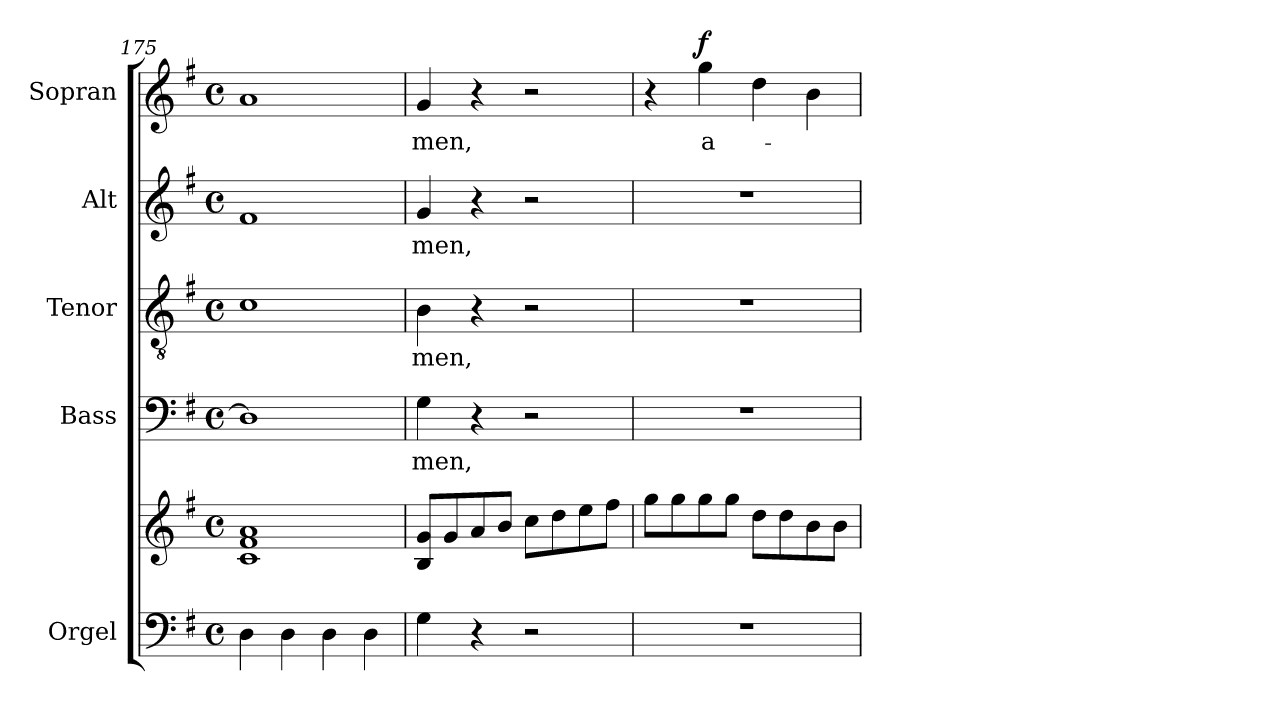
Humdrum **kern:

**kern	**kern	**kern	**text	**kern	**text	**kern	**text	**kern	**text	**dynam
*part5	*part5	*part4	*part4	*part3	*part3	*part2	*part2	*part1	*part1	*part1
*staff6	*staff5	*staff4	*staff4	*staff3	*staff3	*staff2	*staff2	*staff1	*staff1	*staff1
*I"Orgel	*	*I"Bass	*	*I"Tenor	*	*I"Alt	*	*I"Sopran	*	*
*I'Org.	*	*I'B.	*	*I'T.	*	*I'A.	*	*I'S.	*	*
*clefF4	*clefG2	*clefF4	*	*clefGv2	*	*clefG2	*	*clefG2	*	*
*k[f#]	*k[f#]	*k[f#]	*	*k[f#]	*	*k[f#]	*	*k[f#]	*	*
*G:	*G:	*G:	*	*G:	*	*G:	*	*G:	*	*
*M4/4	*M4/4	*M4/4	*	*M4/4	*	*M4/4	*	*M4/4	*	*
*met(c)	*met(c)	*met(c)	*	*met(c)	*	*met(c)	*	*met(c)	*	*
=175	=175	=175	=175	=175	=175	=175	=175	=175	=175	=175
4D\	1c 1f# 1a	1D]	.	1c	.	1f#	.	1a	.	.
4D\	.	.	.	.	.	.	.	.	.	.
4D\	.	.	.	.	.	.	.	.	.	.
4D\	.	.	.	.	.	.	.	.	.	.
=176	=176	=176	=176	=176	=176	=176	=176	=176	=176	=176
!	!	!	!LO:LY:b	!	!LO:LY:b	!	!LO:LY:b	!	!LO:LY:b	!
4G\	8B/ 8g/L	4G\	-men,	4B\	-men,	4g/	-men,	4g/	-men,	.
.	8g/	.	.	.	.	.	.	.	.	.
4r	8a/	4r	.	4r	.	4r	.	4r	.	.
.	8b/J	.	.	.	.	.	.	.	.	.
2r	8cc\L	2r	.	2r	.	2r	.	2r	.	.
.	8dd\	.	.	.	.	.	.	.	.	.
.	8ee\	.	.	.	.	.	.	.	.	.
.	8ff#\J	.	.	.	.	.	.	.	.	.
!!LO:LB:g=z
=177	=177	=177	=177	=177	=177	=177	=177	=177	=177	=177
1r	8gg\L	1r	.	1r	.	1r	.	4r	.	.
.	8gg\	.	.	.	.	.	.	.	.	.
!	!	!	!	!	!	!	!	!	!LO:LY:b	!LO:DY:a
.	8gg\	.	.	.	.	.	.	4gg\	a-	f
.	8gg\J	.	.	.	.	.	.	.	.	.
.	8dd\L	.	.	.	.	.	.	4dd\	.	.
.	8dd\	.	.	.	.	.	.	.	.	.
.	8b\	.	.	.	.	.	.	4b\	.	.
.	8b\J	.	.	.	.	.	.	.	.	.
=	=	=	=	=	=	=	=	=	=	=
*-	*-	*-	*-	*-	*-	*-	*-	*-	*-	*-
